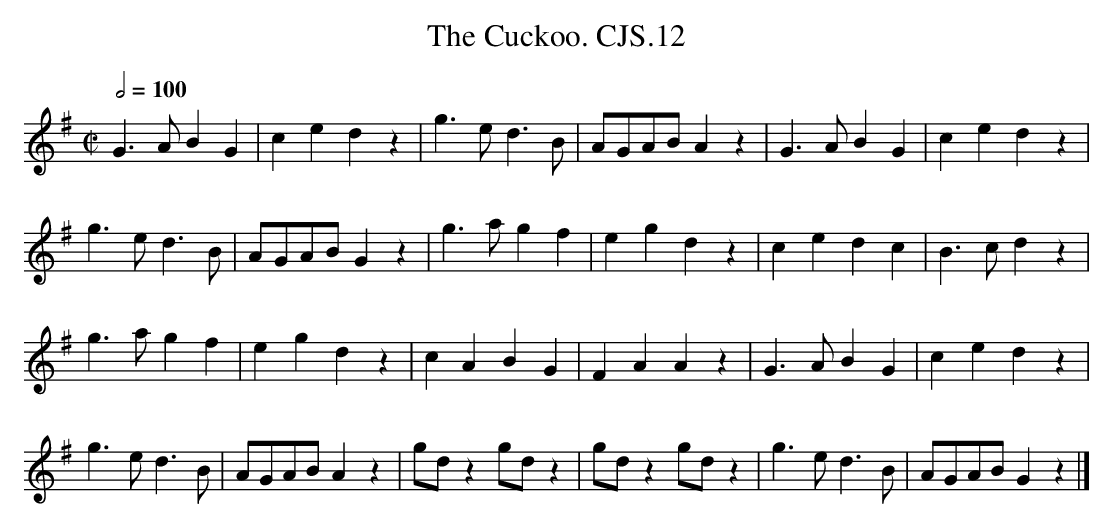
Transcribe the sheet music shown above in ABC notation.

X:1
T:Cuckoo. CJS.12, The
M:C|
L:1/8
Q:1/2=100
K:G
G3A B2G2|c2e2 d2z2|g3e d3B|AGAB A2z2|G3A B2G2|c2e2 d2z2|
g3e d3B|AGAB G2z2|g3a g2f2|e2g2 d2z2|c2e2d2c2|B3c d2z2|
g3a g2f2|e2g2 d2z2|c2A2 B2G2|F2A2 A2z2|G3A B2G2|c2e2 d2z2|
g3e d3B|AGAB A2z2|gdz2 gdz2|gdz2 gdz2|g3e d3B|AGAB G2z2|]
